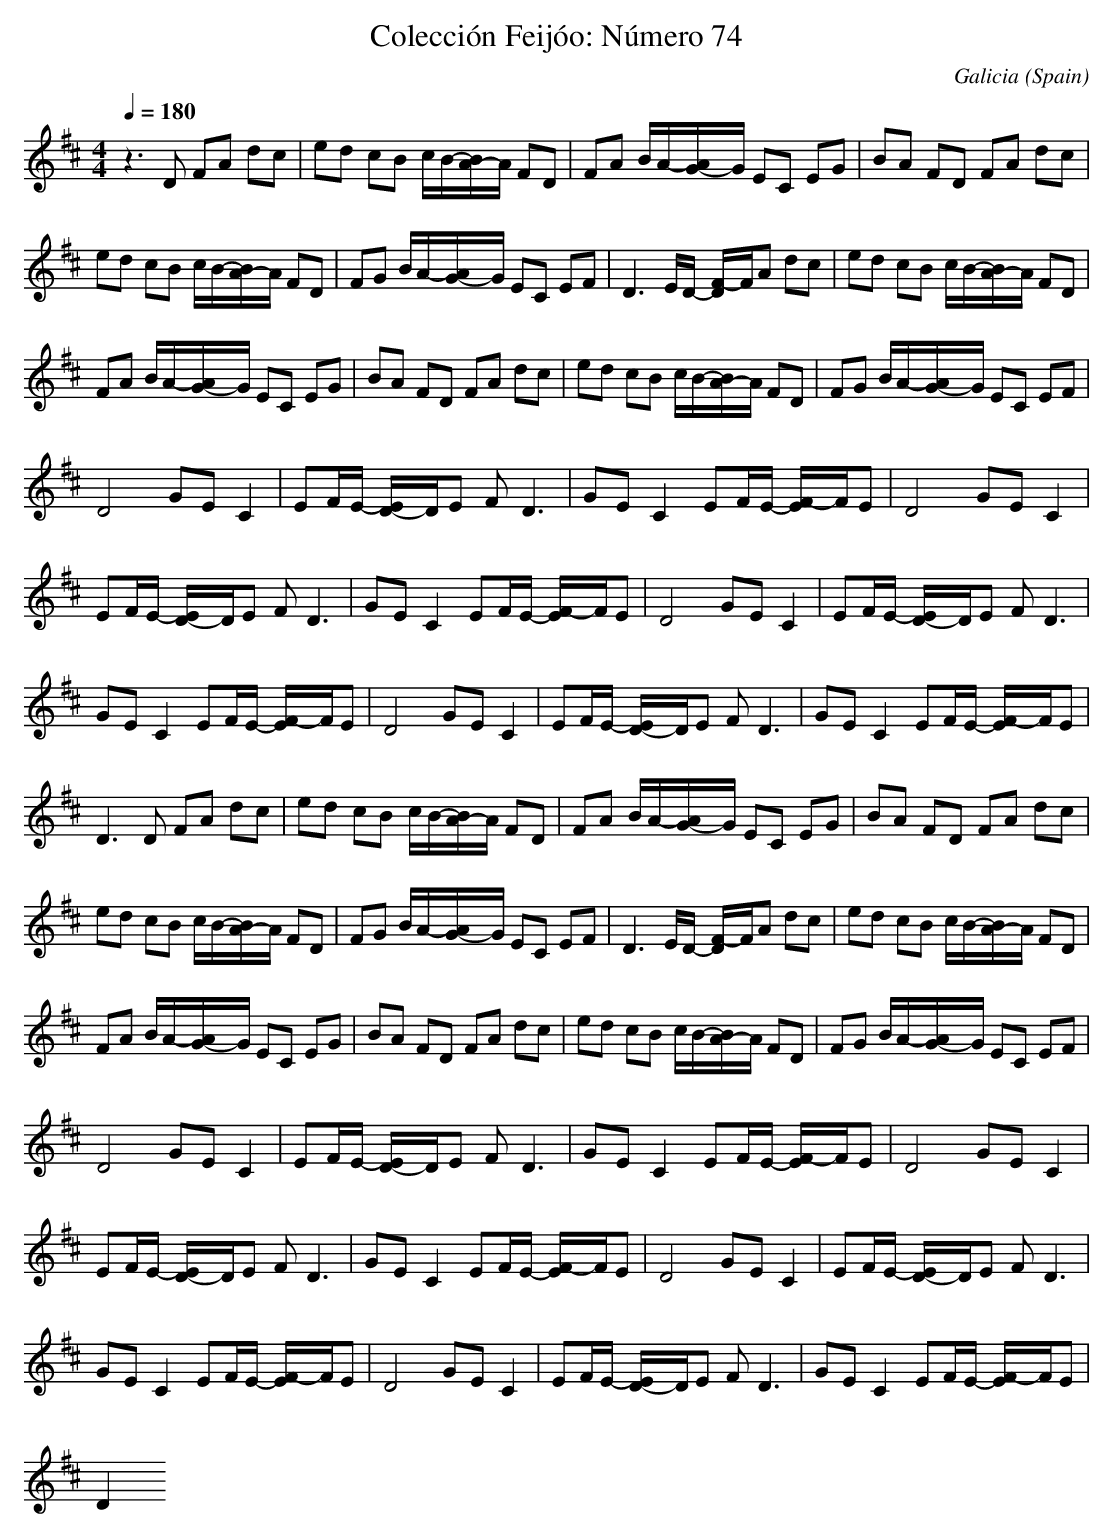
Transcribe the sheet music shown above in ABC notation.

X:1
T:Colección Feij\'oo: N\'umero 74
O:Galicia (Spain)
M: 4/4
L: 1/8
Q:1/4=180
K:D % 2 sharps
z3D FA dc|ed cB c/2B/2-[B/2A/2-]A/2 FD|FA B/2A/2-[A/2G/2-]G/2 EC EG|BA FD FA dc|
ed cB c/2B/2-[B/2A/2-]A/2 FD|FG B/2A/2-[A/2G/2-]G/2 EC EF|D3E/2D/2- [F/2-D/2]F/2A dc|ed cB c/2B/2-[B/2A/2-]A/2 FD|
FA B/2A/2-[A/2G/2-]G/2 EC EG|BA FD FA dc|ed cB c/2B/2-[B/2A/2-]A/2 FD|FG B/2A/2-[A/2G/2-]G/2 EC EF|
D4 GE C2|EF/2E/2- [E/2D/2-]D/2E F2<D2|GE C2 EF/2E/2- [F/2-E/2]F/2E|D4 GE C2|
EF/2E/2- [E/2D/2-]D/2E F2<D2|GE C2 EF/2E/2- [F/2-E/2]F/2E|D4 GE C2|EF/2E/2- [E/2D/2-]D/2E F2<D2|
GE C2 EF/2E/2- [F/2-E/2]F/2E|D4 GE C2|EF/2E/2- [E/2D/2-]D/2E F2<D2|GE C2 EF/2E/2- [F/2-E/2]F/2E|
D3D FA dc|ed cB c/2B/2-[B/2A/2-]A/2 FD|FA B/2A/2-[A/2G/2-]G/2 EC EG|BA FD FA dc|
ed cB c/2B/2-[B/2A/2-]A/2 FD|FG B/2A/2-[A/2G/2-]G/2 EC EF|D3E/2D/2- [F/2-D/2]F/2A dc|ed cB c/2B/2-[B/2A/2-]A/2 FD|
FA B/2A/2-[A/2G/2-]G/2 EC EG|BA FD FA dc|ed cB c/2B/2-[B/2A/2-]A/2 FD|FG B/2A/2-[A/2G/2-]G/2 EC EF|
D4 GE C2|EF/2E/2- [E/2D/2-]D/2E F2<D2|GE C2 EF/2E/2- [F/2-E/2]F/2E|D4 GE C2|
EF/2E/2- [E/2D/2-]D/2E F2<D2|GE C2 EF/2E/2- [F/2-E/2]F/2E|D4 GE C2|EF/2E/2- [E/2D/2-]D/2E F2<D2|
GE C2 EF/2E/2- [F/2-E/2]F/2E|D4 GE C2|EF/2E/2- [E/2D/2-]D/2E F2<D2|GE C2 EF/2E/2- [F/2-E/2]F/2E|
D2
